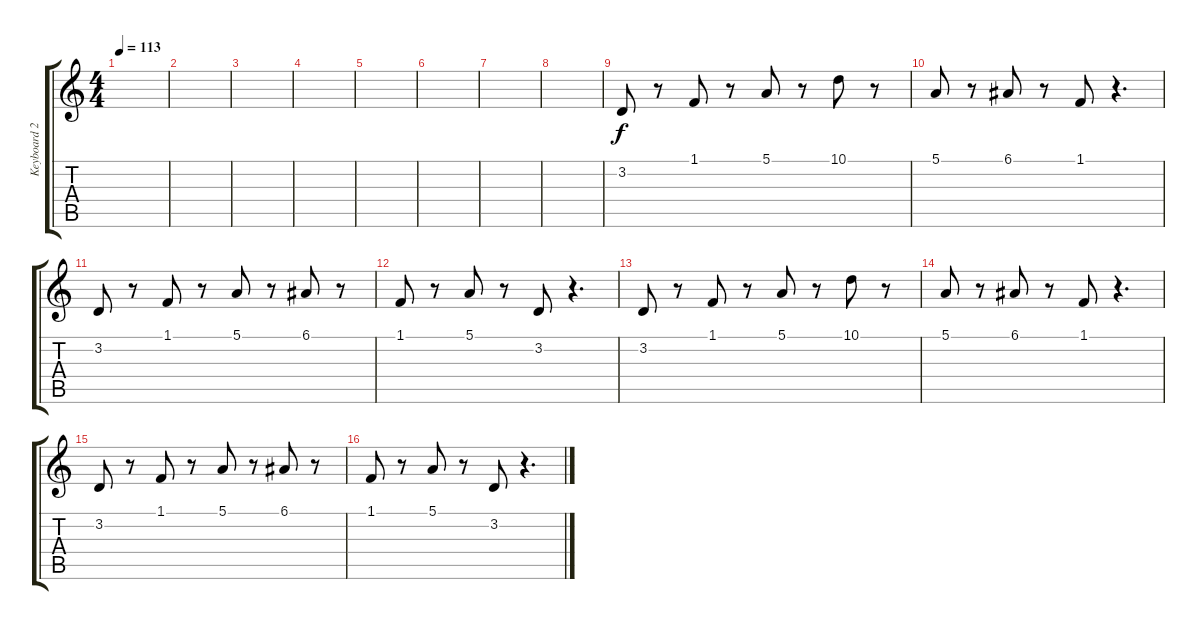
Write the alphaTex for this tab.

\track ("Keyboard 2" "Keyboard 2") {instrument pizzicatostrings}
\staff {score tabs}
\tuning (E4 B3 G3 D3 A2 E2) {hide}
\ts (4 4)
\tempo 113
\clef g2
\ks c
|
|
|
|
|
|
|
|
3.2.8 r.8 1.1.8 r.8 5.1.8 r.8 10.1.8 r.8 |
5.1.8 r.8 6.1.8 r.8 1.1.8 r.4{d} |
3.2.8 r.8 1.1.8 r.8 5.1.8 r.8 6.1.8 r.8 |
1.1.8 r.8 5.1.8 r.8 3.2.8 r.4{d} |
3.2.8 r.8 1.1.8 r.8 5.1.8 r.8 10.1.8 r.8 |
5.1.8 r.8 6.1.8 r.8 1.1.8 r.4{d} |
3.2.8 r.8 1.1.8 r.8 5.1.8 r.8 6.1.8 r.8 |
1.1.8 r.8 5.1.8 r.8 3.2.8 r.4{d}
